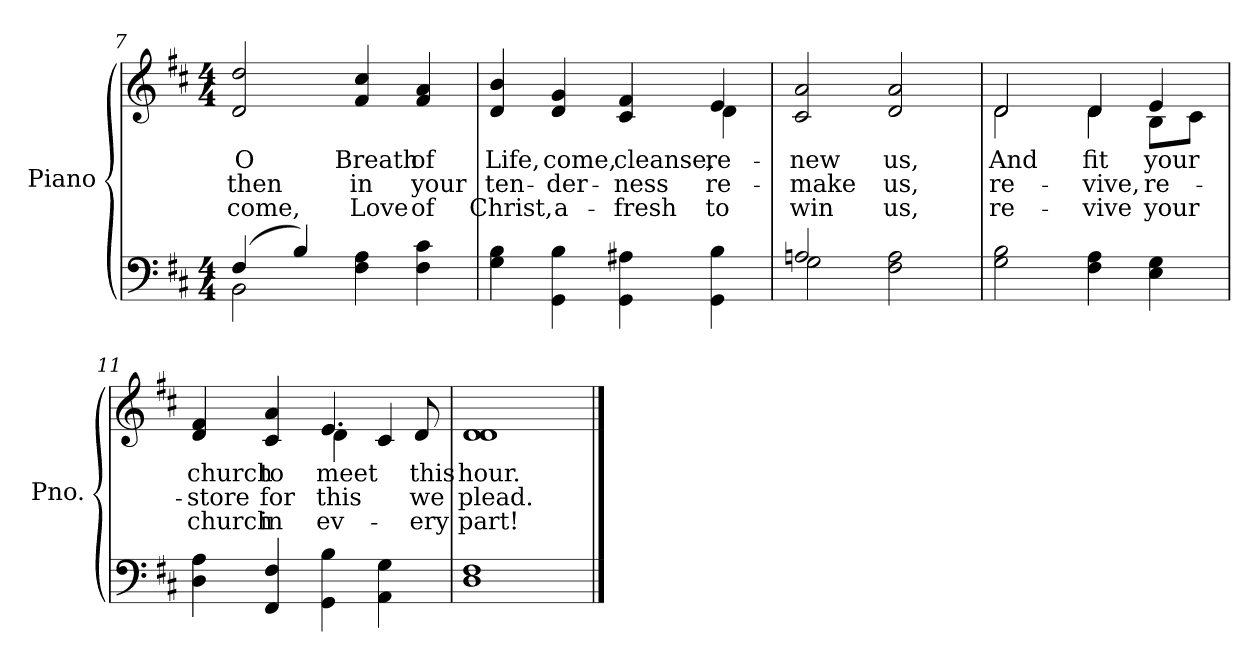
**kern	**kern	**text	**text	**text
*part2	*part1	*part1	*part1	*part1
*staff2	*staff1	*staff1	*staff1	*staff1
*I"Piano	*I"Piano	*	*	*
*I'Pno.	*I'Pno.	*	*	*
*clefF4	*clefG2	*	*	*
*k[f#c#]	*k[f#c#]	*	*	*
*D:	*D:	*	*	*
*M4/4	*M4/4	*	*	*
=7	=7	=7	=7	=7
*^	*	*	*	*
!	!	!	!LO:LY:b:color=#000000	!LO:LY:b:color=#000000	!LO:LY:b:color=#000000
(4F#i/	2BBi\	2di/ 2ddi	O	then	come,
4Bi/)	.	.	.	.	.
!	!	!	!LO:LY:b:color=#000000	!LO:LY:b:color=#000000	!LO:LY:b:color=#000000
4F#i\ 4Ai	2ryy	4f#i/ 4cc#i	Breath	in	Love
!	!	!	!LO:LY:b:color=#000000	!LO:LY:b:color=#000000	!LO:LY:b:color=#000000
4F#i\ 4c#i	.	4f#i/ 4ai	of	your	of
*v	*v	*	*	*	*
=8	=8	=8	=8	=8
!	!	!LO:LY:b:color=#000000	!LO:LY:b:color=#000000	!LO:LY:b:color=#000000
*	*^	*	*	*
4Gi\ 4Bi	4di/ 4bi	2.ryy	Life,	ten-	Christ,
!	!	!	!LO:LY:b:color=#000000	!LO:LY:b:color=#000000	!LO:LY:b:color=#000000
4GGi\ 4Bi	4di/ 4gi	.	come,	-der-	a-
!	!	!	!LO:LY:b:color=#000000	!LO:LY:b:color=#000000	!LO:LY:b:color=#000000
4GGi\ 4A#Xi	4c#i/ 4f#i	.	cleanse,	-ness	-fresh
!	!	!	!LO:LY:b:color=#000000	!LO:LY:b:color=#000000	!LO:LY:b:color=#000000
4GGi\ 4Bi	4ei/	4di\	re-	re-	to
*	*v	*v	*	*	*
!!LO:LB:g=z
=9	=9	=9	=9	=9
*^	*	*	*	*
*	*	*^	*	*	*
!	!	!	!	!LO:LY:b:color=#000000	!LO:LY:b:color=#000000	!LO:LY:b:color=#000000
*	*	*v	*v	*	*	*
2Ani/	2Gi\	2c#i/ 2ai	-new	-make	win
!	!	!	!LO:LY:b:color=#000000	!LO:LY:b:color=#000000	!LO:LY:b:color=#000000
2F#i\ 2Ai	2ryy	2di/ 2ai	us,	us,	us,
*v	*v	*	*	*	*
=10	=10	=10	=10	=10
*^	*	*	*	*
!	!	!	!LO:LY:b:color=#000000	!LO:LY:b:color=#000000	!LO:LY:b:color=#000000
*v	*v	*^	*	*	*
2Gi\ 2Bi	2di/	2di\	And	re-	re-
!	!	!	!LO:LY:b:color=#000000	!LO:LY:b:color=#000000	!LO:LY:b:color=#000000
4F#i\ 4Ai	4di/	4di\	fit	-vive,	-vive
!	!	!	!LO:LY:b:color=#000000	!LO:LY:b:color=#000000	!LO:LY:b:color=#000000
4Ei\ 4Gi	4ei/	8Bi\L	your	re-	your
.	.	8c#i\J	.	.	.
=11	=11	=11	=11	=11	=11
!	!	!	!LO:LY:b:color=#000000	!LO:LY:b:color=#000000	!LO:LY:b:color=#000000
4Di\ 4Ai	4di/ 4f#i	2ryy	church	-store	church
!	!	!	!LO:LY:b:color=#000000	!LO:LY:b:color=#000000	!LO:LY:b:color=#000000
4FF#i/ 4F#i	4c#i/ 4ai	.	to	for	in
!	!	!	!LO:LY:b:color=#000000	!LO:LY:b:color=#000000	!LO:LY:b:color=#000000
4GGi\ 4Bi	4.ei/	4di\	meet	this	ev-
4AAi\ 4Gi	.	4c#i/	.	.	.
!	!	!	!LO:LY:b:color=#000000	!LO:LY:b:color=#000000	!LO:LY:b:color=#000000
.	8di/	.	this	we	-ery
*	*v	*v	*	*	*
=12	=12	=12	=12	=12
!	!	!LO:LY:b:color=#000000	!LO:LY:b:color=#000000	!LO:LY:b:color=#000000
1Di 1F#i	1di 1di	hour.	plead.	part!
==	==	==	==	==
*-	*-	*-	*-	*-
